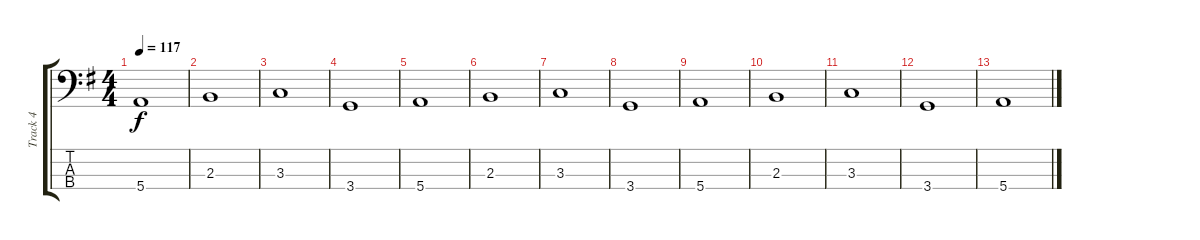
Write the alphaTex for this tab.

\track ("Track 4" "Track 4") {instrument electricbassfinger}
\staff {score tabs}
\tuning (G2 D2 A1 E1) {hide}
\ts (4 4)
\tempo 117
\clef f4
\ks g
5.4.1{dy f} |
2.3.1 |
3.3.1 |
3.4.1 |
5.4.1 |
2.3.1 |
3.3.1 |
3.4.1 |
5.4.1 |
2.3.1 |
3.3.1 |
3.4.1 |
5.4.1
